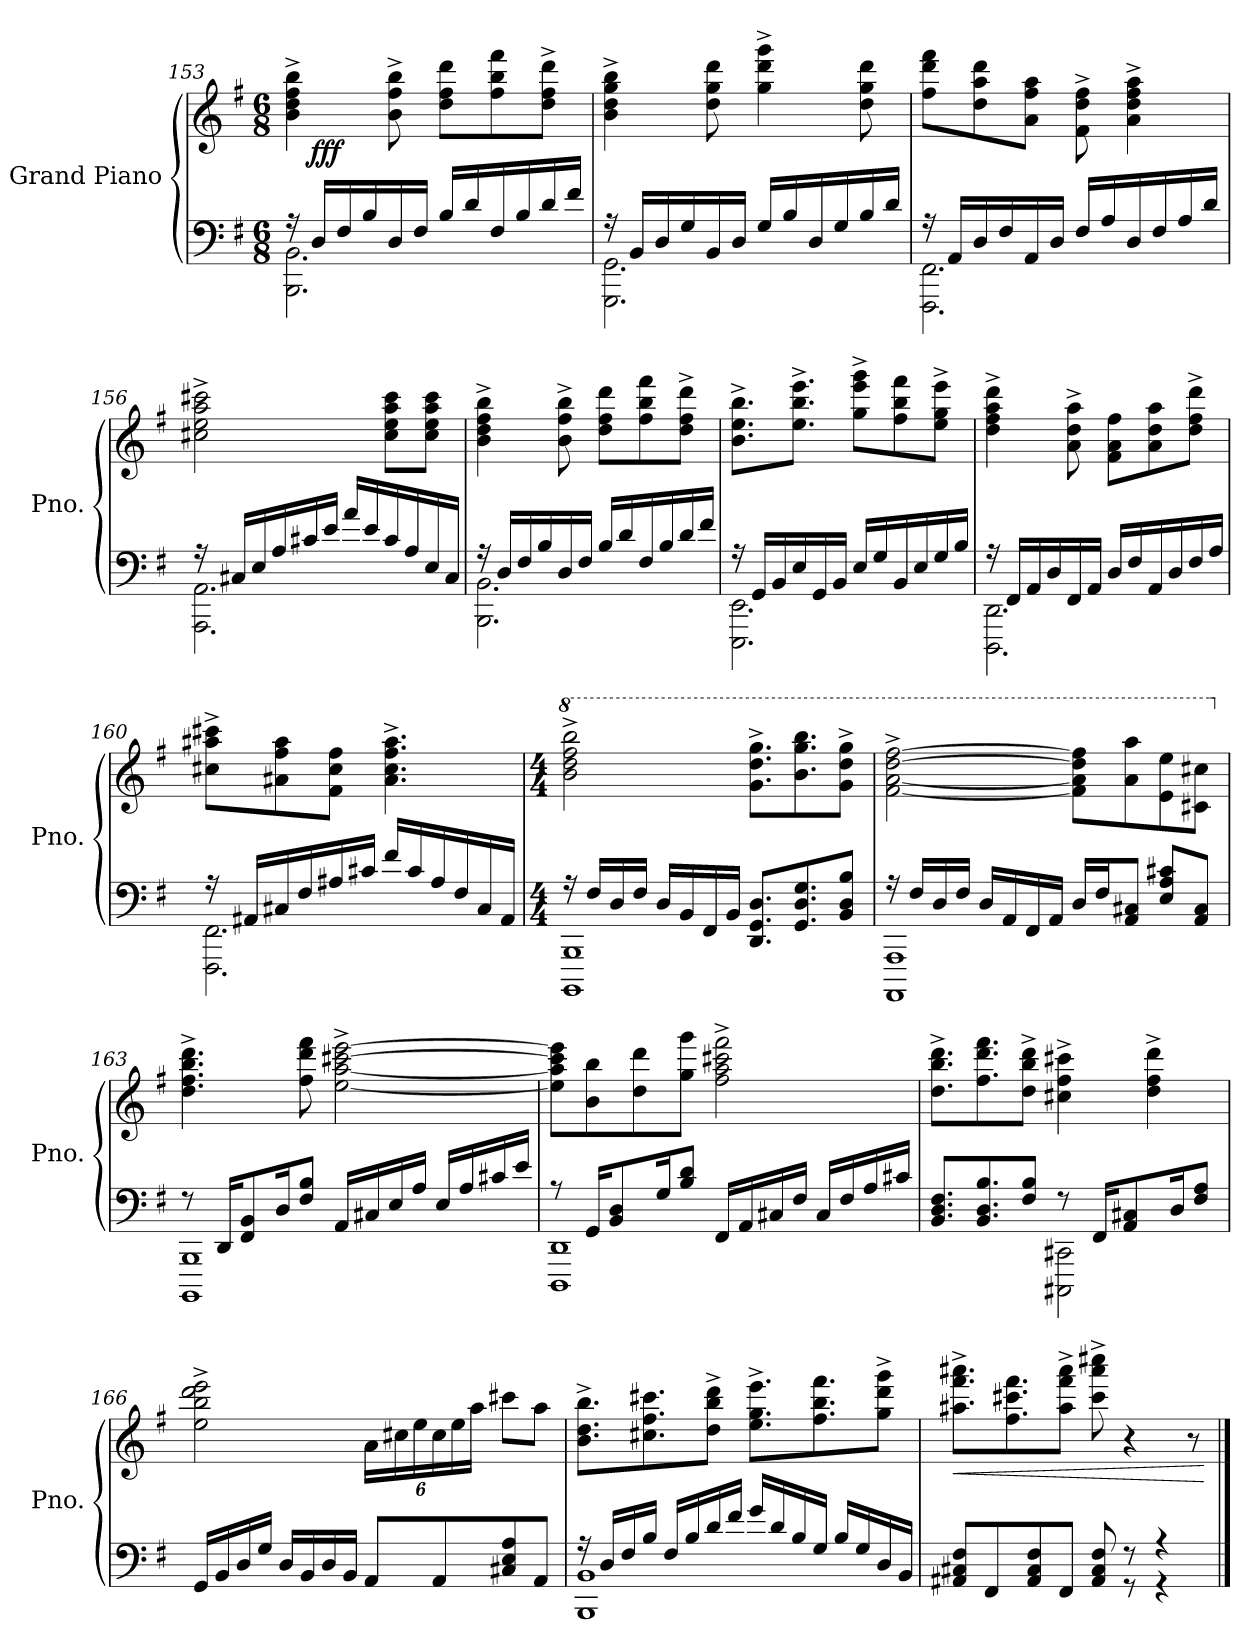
**kern	**kern	**dynam
*part1	*part1	*part1
*staff2	*staff1	*staff1/2
*I"Grand Piano	*	*
*I'Pno.	*	*
*clefF4	*clefG2	*
*k[f#]	*k[f#]	*
*M6/8	*M6/8	*
=153	=153	=153
*^	*^	*
16r	2.BBB\ 2.BB\	4b\^ 4dd\^ 4ff#\^ 4bb\^	16ryy	.
!	!	!	!	!LO:DY:b
16D/LL	.	.	2ryy	fff
16F#/	.	.	.	.
16B/	.	.	.	.
16D/	.	8b\^ 8ff#\^ 8bb\^	.	.
16F#/JJ	.	.	.	.
16B/LL	.	8dd\ 8ff#\ 8ddd\L	.	.
16d/	.	.	.	.
16F#/	.	8ff#\ 8bb\ 8fff#\	.	.
16B/	.	.	8.ryy	.
16d/	.	8dd\^ 8ff#\^ 8ddd\^J	.	.
16f#/JJ	.	.	.	.
*	*	*v	*v	*
!!LO:LB:g=z
=154	=154	=154	=154
16r	2.GGG\ 2.GG\	4b\^ 4dd\^ 4gg\^ 4bb\^	.
16BB/LL	.	.	.
16D/	.	.	.
16G/	.	.	.
16BB/	.	8dd\ 8gg\ 8ddd\	.
16D/JJ	.	.	.
16G/LL	.	4gg\^ 4ddd\^ 4ggg\^	.
16B/	.	.	.
16D/	.	.	.
16G/	.	.	.
16B/	.	8dd\ 8gg\ 8ddd\	.
16d/JJ	.	.	.
=155	=155	=155	=155
16r	2.FFF#\ 2.FF#\	8ff#\ 8ddd\ 8fff#\L	.
16AA/LL	.	.	.
16D/	.	8dd\ 8aa\ 8ddd\	.
16F#/	.	.	.
16AA/	.	8a\ 8ff#\ 8aa\J	.
16D/JJ	.	.	.
16F#/LL	.	8f#\^ 8dd\^ 8ff#\^	.
16A/	.	.	.
16D/	.	4a\^ 4dd\^ 4ff#\^ 4aa\^	.
16F#/	.	.	.
16A/	.	.	.
16d/JJ	.	.	.
=156	=156	=156	=156
16r	2.AAA\ 2.AA\	2cc#X\^ 2ee\^ 2aa\^ 2ccc#X\^	.
16C#X/LL	.	.	.
16E/	.	.	.
16A/	.	.	.
16c#X/	.	.	.
16e/JJ	.	.	.
16a/LL	.	.	.
16e/	.	.	.
16c#/	.	8cc#\ 8ee\ 8aa\ 8ccc#\L	.
16A/	.	.	.
16E/	.	8cc#\ 8ee\ 8aa\ 8ccc#\J	.
16C#/JJ	.	.	.
!!LO:LB:g=z
=157	=157	=157	=157
16r	2.BBB\ 2.BB\	4b\^ 4dd\^ 4ff#\^ 4bb\^	.
16D/LL	.	.	.
16F#/	.	.	.
16B/	.	.	.
16D/	.	8b\^ 8ff#\^ 8bb\^	.
16F#/JJ	.	.	.
16B/LL	.	8dd\ 8ff#\ 8ddd\L	.
16d/	.	.	.
16F#/	.	8ff#\ 8bb\ 8fff#\	.
16B/	.	.	.
16d/	.	8dd\^ 8ff#\^ 8ddd\^J	.
16f#/JJ	.	.	.
=158	=158	=158	=158
16r	2.EEE\ 2.EE\	8.b\^ 8.ee\^ 8.bb\^L	.
16GG/LL	.	.	.
16BB/	.	.	.
16E/	.	8.ee\^ 8.bb\^ 8.eee\^J	.
16GG/	.	.	.
16BB/JJ	.	.	.
16E/LL	.	8gg\^ 8eee\^ 8ggg\^L	.
16G/	.	.	.
16BB/	.	8ff#\ 8bb\ 8fff#\	.
16E/	.	.	.
16G/	.	8ee\^ 8gg\^ 8eee\^J	.
16B/JJ	.	.	.
=159	=159	=159	=159
16r	2.DDD\ 2.DD\	4dd\^ 4ff#\^ 4aa\^ 4ddd\^	.
16FF#/LL	.	.	.
16AA/	.	.	.
16D/	.	.	.
16FF#/	.	8a\^ 8dd\^ 8aa\^	.
16AA/JJ	.	.	.
16D/LL	.	8f#\ 8a\ 8ff#\L	.
16F#/	.	.	.
16AA/	.	8a\ 8dd\ 8aa\	.
16D/	.	.	.
16F#/	.	8dd\^ 8ff#\^ 8ddd\^J	.
16A/JJ	.	.	.
!!LO:LB:g=z
=160	=160	=160	=160
16r	2.FFF#\ 2.FF#\	8cc#X\^ 8aa#X\^ 8ccc#X\^L	.
16AA#X/LL	.	.	.
16C#X/	.	8a#X\ 8ff#\ 8aa#\	.
16F#/	.	.	.
16A#X/	.	8f#\ 8cc#\ 8ff#\J	.
16c#X/JJ	.	.	.
16f#/LL	.	4.a#\^ 4.cc#\^ 4.ff#\^ 4.aa#\^	.
16c#/	.	.	.
16A#/	.	.	.
16F#/	.	.	.
16C#/	.	.	.
16AA#/JJ	.	.	.
=161	=161	=161	=161
*M4/4	*	*M4/4	*
*	*	*8va	*
16r	1BBBB 1BBB	2bb\^ 2ddd\^ 2fff#\^ 2bbb\^	.
16F#/LL	.	.	.
16D/	.	.	.
16F#/JJ	.	.	.
16D/LL	.	.	.
16BB/	.	.	.
16FF#/	.	.	.
16BB/JJ	.	.	.
8.DD/ 8.GG/ 8.D/L	.	8.gg\^ 8.ddd\^ 8.ggg\^L	.
8.GG/ 8.D/ 8.G/	.	8.bb\ 8.ggg\ 8.bbb\	.
8BB/ 8D/ 8B/J	.	8gg\^ 8ddd\^ 8ggg\^J	.
=162	=162	=162	=162
16r	1AAAA 1AAA	[2ff#\^ [2aa\^ [2ddd\^ [2fff#\^	.
16F#/LL	.	.	.
16D/	.	.	.
16F#/JJ	.	.	.
16D/LL	.	.	.
16AA/	.	.	.
16FF#/	.	.	.
16AA/JJ	.	.	.
16D/LL	.	8ff#\] 8aa\] 8ddd\] 8fff#\]L	.
16F#/J	.	.	.
8AA/ 8C#X/J	.	8aa\ 8aaa\	.
8E/ 8A/ 8c#X/L	.	8ee\ 8eee\	.
8AA/ 8C#/J	.	8cc#X\ 8ccc#X\J	.
!!LO:PB:g=z
=163	=163	=163	=163
*	*	*X8va	*
8r	1BBBB 1BBB	4.dd\^ 4.ff#\^ 4.bb\^ 4.ddd\^	.
16DD/KL	.	.	.
8FF#/ 8BB/	.	.	.
16D/K	.	.	.
8F#/ 8B/J	.	8ff#\ 8ddd\ 8fff#\	.
16AA/LL	.	[2ee\^ [2aa\^ [2ccc#X\^ [2eee\^	.
16C#X/	.	.	.
16E/	.	.	.
16A/JJ	.	.	.
16E/LL	.	.	.
16A/	.	.	.
16c#X/	.	.	.
16e/JJ	.	.	.
=164	=164	=164	=164
8r	1DDD 1DD	8ee\] 8aa\] 8ccc#\] 8eee\]L	.
16GG/KL	.	8b\ 8bb\	.
8BB/ 8D/	.	.	.
.	.	8dd\ 8ddd\	.
16G/K	.	.	.
8B/ 8d/J	.	8gg\ 8ggg\J	.
16FF#/LL	.	2ff#\^ 2aa\^ 2ccc#X\^ 2fff#\^	.
16AA/	.	.	.
16C#X/	.	.	.
16F#/JJ	.	.	.
16C#/LL	.	.	.
16F#/	.	.	.
16A/	.	.	.
16c#X/JJ	.	.	.
=165	=165	=165	=165
8.BB/ 8.D/ 8.F#/L	2ryy	8.dd\^ 8.bb\^ 8.ddd\^L	.
8.BB/ 8.D/ 8.B/	.	8.ff#\ 8.ddd\ 8.fff#\	.
8F#/ 8B/J	.	8dd\^ 8bb\^ 8ddd\^J	.
8r	2CCC#X\ 2CC#X\	4cc#X\^ 4ff#\^ 4ccc#X\^	.
16FF#/KL	.	.	.
8AA/ 8C#X/	.	.	.
.	.	4dd\^ 4ff#\^ 4ddd\^	.
16D/K	.	.	.
8F#/ 8A/J	.	.	.
*v	*v	*	*
!!LO:LB:g=z
=166	=166	=166
16GG/LL	2ee\^ 2bb\^ 2ddd\^ 2eee\^	.
16BB/	.	.
16D/	.	.
16G/JJ	.	.
16D/LL	.	.
16BB/	.	.
16D/	.	.
16BB/JJ	.	.
*	*Xbrackettup	*
8AA/L	24a\LL	.
.	24cc#X\	.
.	24ee\	.
8AA/	24cc#\	.
.	24ee\	.
.	24aa\JJ	.
8C#X/ 8E/ 8A/	8ccc#X\L	.
8AA/J	8aa\J	.
=167	=167	=167
*^	*	*
16r	1BBB 1BB	8.b\^ 8.dd\^ 8.bb\^L	.
16D/LL	.	.	.
16F#/	.	.	.
16B/JJ	.	8.cc#X\ 8.ff#\ 8.ccc#X\	.
16F#/LL	.	.	.
16B/	.	.	.
16d/	.	8dd\^ 8bb\^ 8ddd\^J	.
16f#/JJ	.	.	.
16g/LL	.	8.ee\^ 8.gg\^ 8.eee\^L	.
16d/	.	.	.
16B/	.	.	.
16G/JJ	.	8.ff#\ 8.bb\ 8.fff#\	.
16B/LL	.	.	.
16G/	.	.	.
16D/	.	8gg\^ 8ddd\^ 8ggg\^J	.
16BB/JJ	.	.	.
=168	=168	=168	=168
!	!	!	!LO:HP:b
8AA#X/ 8C#X/ 8F#/L	8ryy	8.aa#X\^ 8.fff#\^ 8.aaa#X\^L	<
*v	*v	*	*
8FF#/	.	.
.	8.ff#\ 8.ccc#X\ 8.fff#\	.
8AA#/ 8C#/ 8F#/	.	.
8FF#/J	8aa#\^ 8fff#\^ 8aaa#\^J	.
8AA#/ 8C#/ 8F#/	8ccc#\^ 8aaa#\^ 8cccc#X\^	.
*^	*	*
8r	8r	4r	.
4r	4r	.	.
.	.	8r	.
*v	*v	*	*
.	.	[
==	==	==
*-	*-	*-
